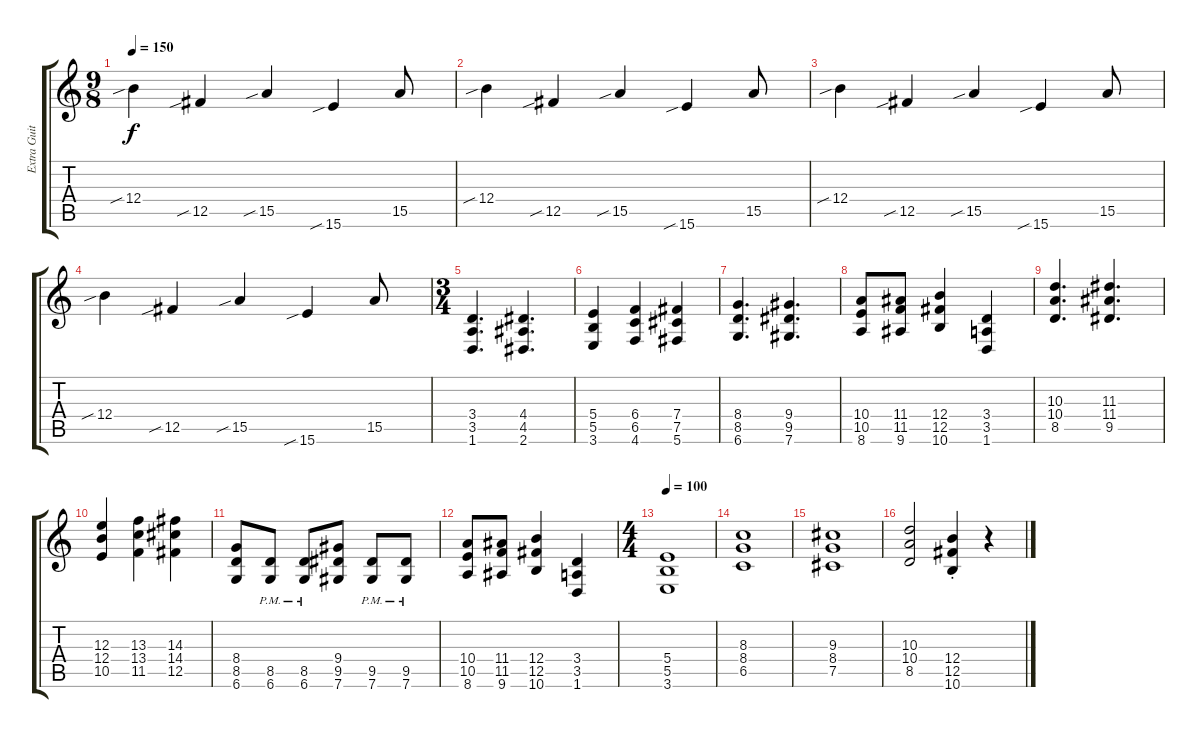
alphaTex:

\track ("Extra Guitar" "Extra Guit") {instrument overdrivenguitar}
\staff {score tabs}
\tuning (Db4 Ab3 E3 B2 Gb2 Db2) {hide}
\ts (9 8)
\tempo 150
\clef g2
\ks c
12.4{sib}.4{dy f} 12.5{sib}.4 15.5{sib}.4 15.6{sib}.4 15.5.8 |
12.4{sib}.4 12.5{sib}.4 15.5{sib}.4 15.6{sib}.4 15.5.8 |
12.4{sib}.4 12.5{sib}.4 15.5{sib}.4 15.6{sib}.4 15.5.8 |
12.4{sib}.4 12.5{sib}.4 15.5{sib}.4 15.6{sib}.4 15.5.8 |
\ts (3 4)
(3.4 3.5 1.6).4{d} (4.4 4.5 2.6).4{d} |
(5.4 5.5 3.6).4 (6.4 6.5 4.6).4 (7.4 7.5 5.6).4 |
(8.4 8.5 6.6).4{d} (9.4 9.5 7.6).4{d} |
(10.4 10.5 8.6).8 (11.4 11.5 9.6).8 (12.4 12.5 10.6).4 (3.4 3.5 1.6).4 |
(10.3 10.4 8.5).4{d} (11.3 11.4 9.5).4{d} |
(12.3 12.4 10.5).4 (13.3 13.4 11.5).4 (14.3 14.4 12.5).4 |
(8.4 8.5 6.6).8 (8.5{pm} 6.6{pm}).8 (8.5{pm} 6.6{pm}).8 (9.4 9.5 7.6).8 (9.5{pm} 7.6{pm}).8 (9.5{pm} 7.6{pm}).8 |
(10.4 10.5 8.6).8 (11.4 11.5 9.6).8 (12.4 12.5 10.6).4 (3.4 3.5 1.6).4 |
\ts (4 4)
\tempo 100
(5.4 5.5 3.6).1 |
(8.3 8.4 6.5).1 |
(9.3 8.4 7.5).1 |
(10.3 10.4 8.5).2 (12.4{st} 12.5{st} 10.6{st}).4 r.4
